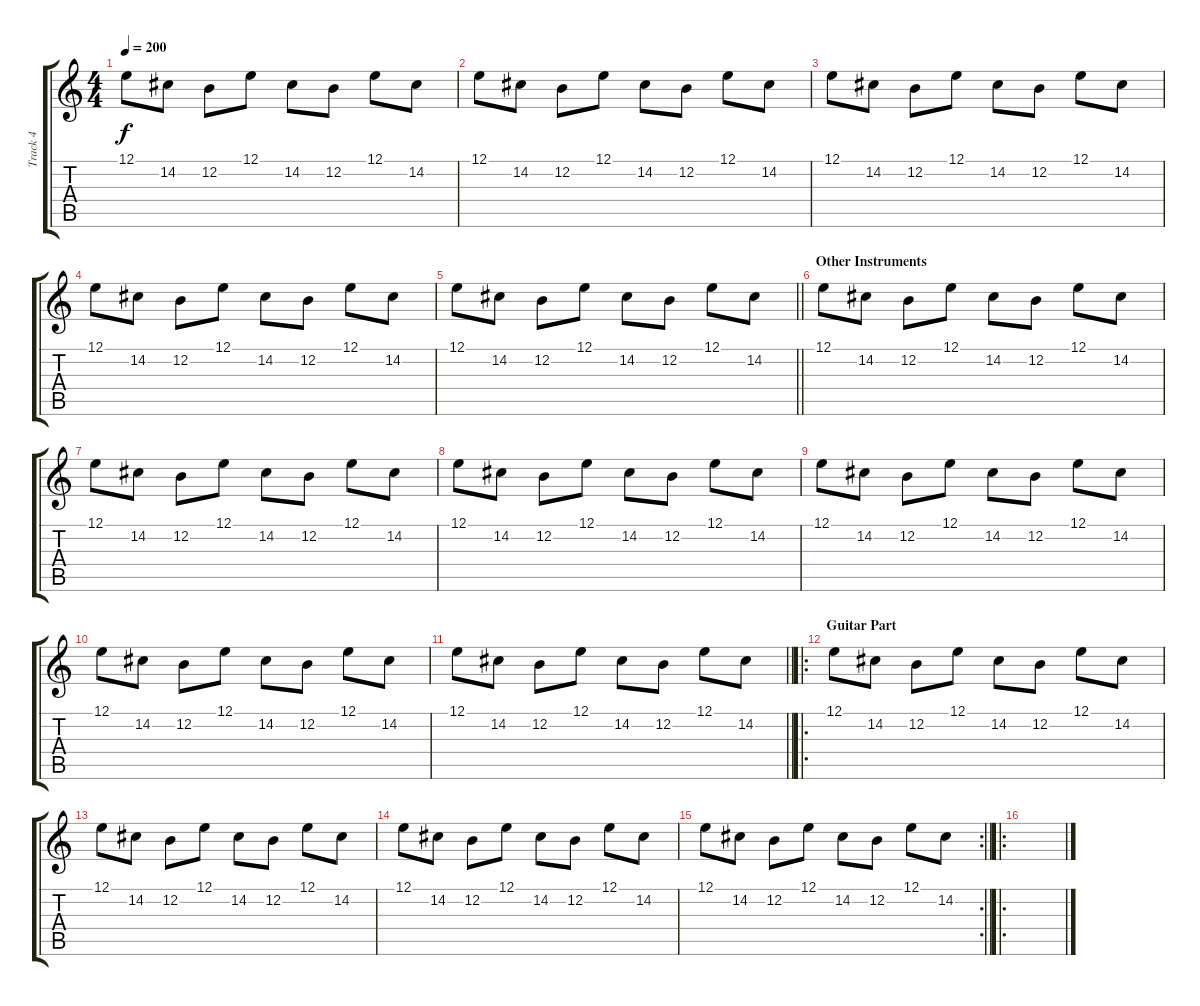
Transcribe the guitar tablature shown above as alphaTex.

\track ("Track 4" "Track 4") {instrument brightacousticpiano}
\staff {score tabs}
\tuning (E4 B3 G3 D3 A2 E2) {hide}
\ts (4 4)
\tempo 200
\clef g2
\ks c
12.1.8{dy f} 14.2.8 12.2.8 12.1.8 14.2.8 12.2.8 12.1.8 14.2.8 |
12.1.8 14.2.8 12.2.8 12.1.8 14.2.8 12.2.8 12.1.8 14.2.8 |
12.1.8 14.2.8 12.2.8 12.1.8 14.2.8 12.2.8 12.1.8 14.2.8 |
12.1.8 14.2.8 12.2.8 12.1.8 14.2.8 12.2.8 12.1.8 14.2.8 |
\barLineRight lightlight
12.1.8 14.2.8 12.2.8 12.1.8 14.2.8 12.2.8 12.1.8 14.2.8 |
\section ("" "Other Instruments")
12.1.8 14.2.8 12.2.8 12.1.8 14.2.8 12.2.8 12.1.8 14.2.8 |
12.1.8 14.2.8 12.2.8 12.1.8 14.2.8 12.2.8 12.1.8 14.2.8 |
12.1.8 14.2.8 12.2.8 12.1.8 14.2.8 12.2.8 12.1.8 14.2.8 |
12.1.8 14.2.8 12.2.8 12.1.8 14.2.8 12.2.8 12.1.8 14.2.8 |
12.1.8 14.2.8 12.2.8 12.1.8 14.2.8 12.2.8 12.1.8 14.2.8 |
\barLineRight lightlight
12.1.8 14.2.8 12.2.8 12.1.8 14.2.8 12.2.8 12.1.8 14.2.8 |
\ro
\section ("" "Guitar Part")
12.1.8 14.2.8 12.2.8 12.1.8 14.2.8 12.2.8 12.1.8 14.2.8 |
12.1.8 14.2.8 12.2.8 12.1.8 14.2.8 12.2.8 12.1.8 14.2.8 |
12.1.8 14.2.8 12.2.8 12.1.8 14.2.8 12.2.8 12.1.8 14.2.8 |
\rc 2
\barLineRight lightlight
12.1.8 14.2.8 12.2.8 12.1.8 14.2.8 12.2.8 12.1.8 14.2.8 |
\ro
